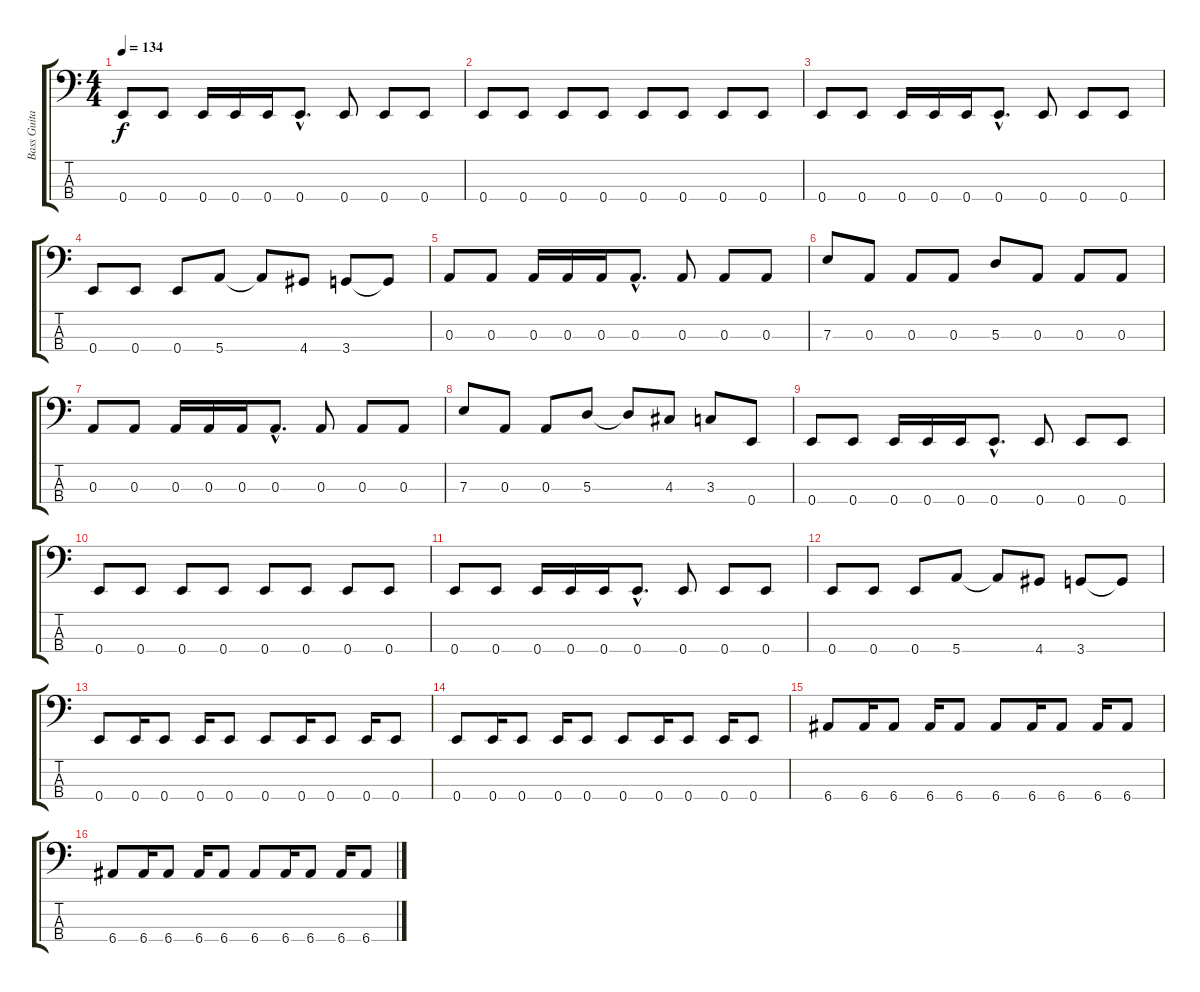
\track ("Bass Guitar" "Bass Guita") {instrument electricbasspick}
\staff {score tabs}
\tuning (G2 D2 A1 E1) {hide}
\ts (4 4)
\tempo 134
\clef f4
\ks c
0.4.8{dy f} 0.4.8 0.4.16 0.4.16 0.4.16 0.4{hac}.8{d} 0.4.8 0.4.8 0.4.8 |
0.4.8 0.4.8 0.4.8 0.4.8 0.4.8 0.4.8 0.4.8 0.4.8 |
0.4.8 0.4.8 0.4.16 0.4.16 0.4.16 0.4{hac}.8{d} 0.4.8 0.4.8 0.4.8 |
0.4.8 0.4.8 0.4.8 5.4.8 5.4{t}.8 4.4.8 3.4.8 3.4{t}.8 |
0.3.8 0.3.8 0.3.16 0.3.16 0.3.16 0.3{hac}.8{d} 0.3.8 0.3.8 0.3.8 |
7.3.8 0.3.8 0.3.8 0.3.8 5.3.8 0.3.8 0.3.8 0.3.8 |
0.3.8 0.3.8 0.3.16 0.3.16 0.3.16 0.3{hac}.8{d} 0.3.8 0.3.8 0.3.8 |
7.3.8 0.3.8 0.3.8 5.3.8 5.3{t}.8 4.3.8 3.3.8 0.4.8 |
0.4.8 0.4.8 0.4.16 0.4.16 0.4.16 0.4{hac}.8{d} 0.4.8 0.4.8 0.4.8 |
0.4.8 0.4.8 0.4.8 0.4.8 0.4.8 0.4.8 0.4.8 0.4.8 |
0.4.8 0.4.8 0.4.16 0.4.16 0.4.16 0.4{hac}.8{d} 0.4.8 0.4.8 0.4.8 |
0.4.8 0.4.8 0.4.8 5.4.8 5.4{t}.8 4.4.8 3.4.8 3.4{t}.8 |
0.4.8 0.4.16 0.4.8 0.4.16 0.4.8 0.4.8 0.4.16 0.4.8 0.4.16 0.4.8 |
0.4.8 0.4.16 0.4.8 0.4.16 0.4.8 0.4.8 0.4.16 0.4.8 0.4.16 0.4.8 |
6.4.8 6.4.16 6.4.8 6.4.16 6.4.8 6.4.8 6.4.16 6.4.8 6.4.16 6.4.8 |
6.4.8 6.4.16 6.4.8 6.4.16 6.4.8 6.4.8 6.4.16 6.4.8 6.4.16 6.4.8
